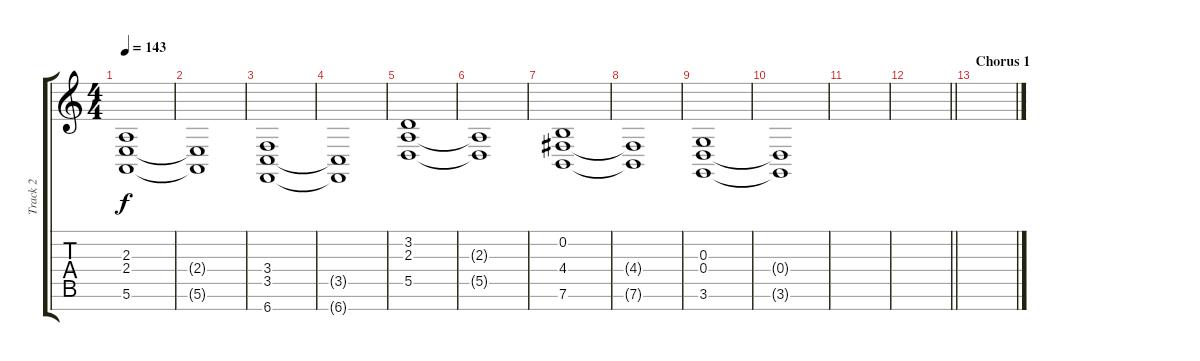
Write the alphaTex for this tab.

\track ("Track 2" "Track 2") {instrument pad2warm}
\staff {score tabs}
\tuning (E4 B3 G3 D3 A2 E2 B1) {hide}
\ts (4 4)
\tempo 143
\clef g2
\ks c
(2.3 2.4 5.6).1{dy f} |
(2.4{t} 5.6{t}).1 |
(3.4 3.5 6.7).1 |
(3.5{t} 6.7{t}).1 |
(3.2 2.3 5.5).1 |
(2.3{t} 5.5{t}).1 |
(0.2 4.4 7.6).1 |
(4.4{t} 7.6{t}).1 |
(0.3 0.4 3.6).1 |
(0.4{t} 3.6{t}).1 |
|
\barLineRight lightlight
|
\section ("" "Chorus 1")
